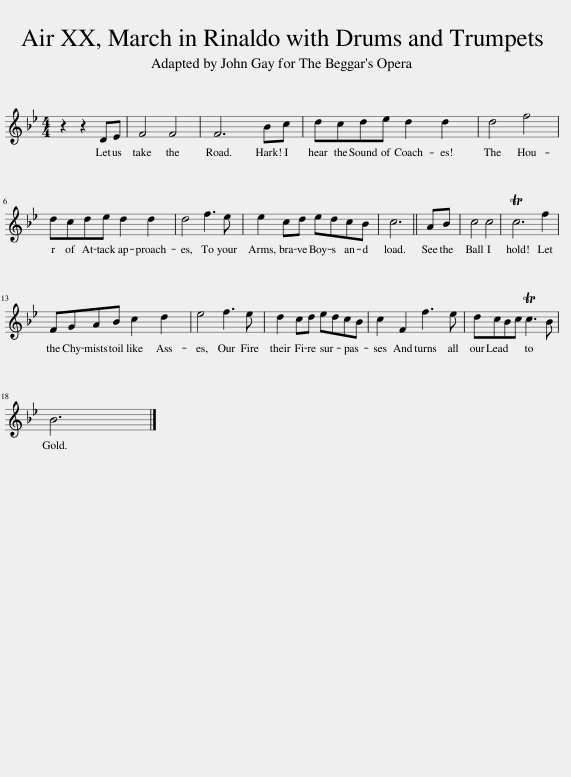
X:1
L:1/8
M:4/4
I:linebreak $
K:Bb
V:1 treble
V:1
 z2 z2 DE | F4 F4 | F6 Bc | dcde d2 d2 | d4 f4 |$ %5
 dcde d2 d2 | d4 f3 e | e2 cd edcB | c6 || AB | %10
 c4 c4 | Tc6 f2 |$ FGAB c2 d2 | e4 f3 e | d2 cd edcB | %15
 c2 F2 f3 e | dcBc Tc3 B |$ B6 |] %18
